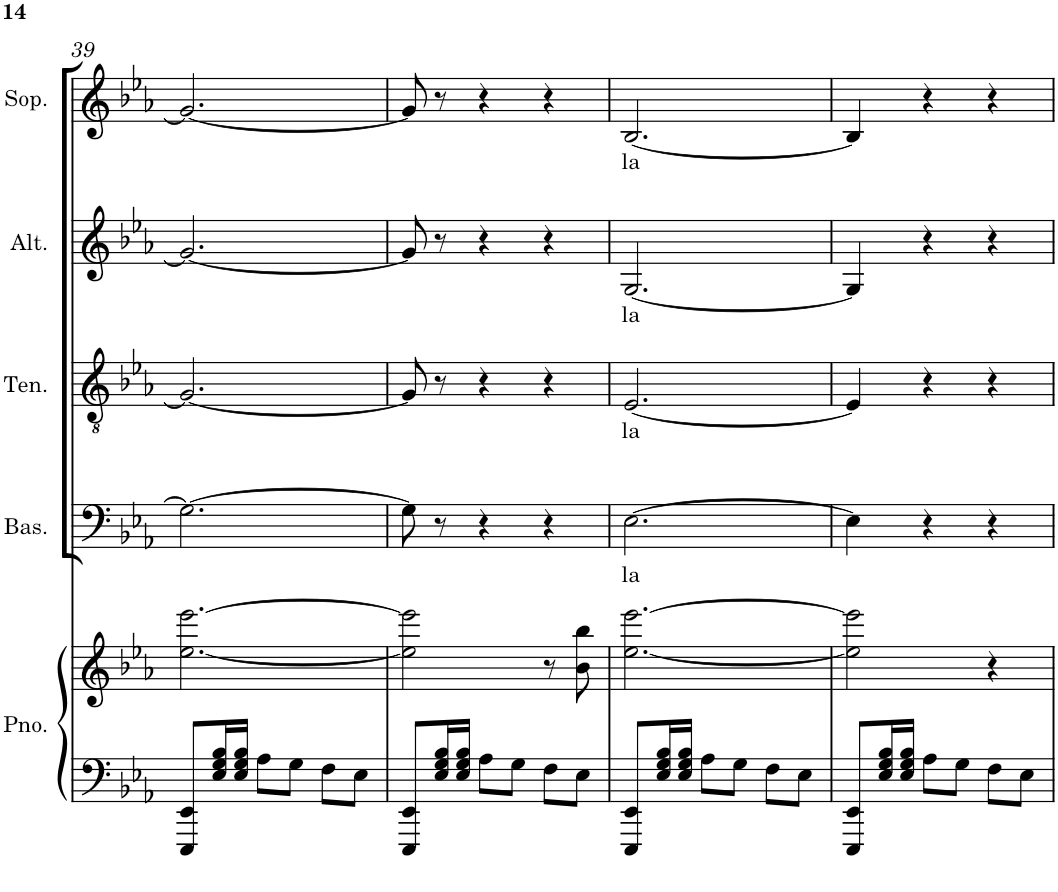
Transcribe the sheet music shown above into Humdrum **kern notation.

**kern	**kern	**kern	**text	**kern	**text	**kern	**text	**kern	**text
*part5	*part5	*part4	*part4	*part3	*part3	*part2	*part2	*part1	*part1
*staff6	*staff5	*staff4	*staff4	*staff3	*staff3	*staff2	*staff2	*staff1	*staff1
*I"Piano	*	*I"Bass	*	*I"Tenor	*	*I"Alto	*	*I"Soprano	*
*I'Pno.	*	*I'Bas.	*	*I'Ten.	*	*I'Alt.	*	*I'Sop.	*
!!LO:PB:g=z
*clefF4	*clefG2	*clefF4	*	*clefGv2	*	*clefG2	*	*clefG2	*
*k[b-e-a-]	*k[b-e-a-]	*k[b-e-a-]	*	*k[b-e-a-]	*	*k[b-e-a-]	*	*k[b-e-a-]	*
*E-:	*E-:	*E-:	*	*E-:	*	*E-:	*	*E-:	*
*M3/4	*M3/4	*M3/4	*	*M3/4	*	*M3/4	*	*M3/4	*
=39	=39	=39	=39	=39	=39	=39	=39	=39	=39
8EEE-/ 8EE-/L	[2.ee-\ [2.eee-\	2.G\_	.	2.G/_	.	2.g/_	.	2.g/_	.
16E-/ 16G/ 16B-/L	.	.	.	.	.	.	.	.	.
16E-/ 16G/ 16B-/JJ	.	.	.	.	.	.	.	.	.
8A-\L	.	.	.	.	.	.	.	.	.
8G\J	.	.	.	.	.	.	.	.	.
8F\L	.	.	.	.	.	.	.	.	.
8E-\J	.	.	.	.	.	.	.	.	.
=40	=40	=40	=40	=40	=40	=40	=40	=40	=40
8EEE-/ 8EE-/L	2ee-\] 2eee-\]	8G\]	.	8G/]	.	8g/]	.	8g/]	.
16E-/ 16G/ 16B-/L	.	8r	.	8r	.	8r	.	8r	.
16E-/ 16G/ 16B-/JJ	.	.	.	.	.	.	.	.	.
8A-\L	.	4r	.	4r	.	4r	.	4r	.
8G\J	.	.	.	.	.	.	.	.	.
8F\L	8r	4r	.	4r	.	4r	.	4r	.
8E-\J	8b-\ 8bb-\	.	.	.	.	.	.	.	.
=41	=41	=41	=41	=41	=41	=41	=41	=41	=41
!	!	!	!LO:LY:b	!	!LO:LY:b	!	!LO:LY:b	!	!LO:LY:b
8EEE-/ 8EE-/L	[2.ee-\ [2.eee-\	[2.E-\	la	[2.E-/	la	[2.G/	la	[2.B-/	la
16E-/ 16G/ 16B-/L	.	.	.	.	.	.	.	.	.
16E-/ 16G/ 16B-/JJ	.	.	.	.	.	.	.	.	.
8A-\L	.	.	.	.	.	.	.	.	.
8G\J	.	.	.	.	.	.	.	.	.
8F\L	.	.	.	.	.	.	.	.	.
8E-\J	.	.	.	.	.	.	.	.	.
=42	=42	=42	=42	=42	=42	=42	=42	=42	=42
8EEE-/ 8EE-/L	2ee-\] 2eee-\]	4E-\]	.	4E-/]	.	4G/]	.	4B-/]	.
16E-/ 16G/ 16B-/L	.	.	.	.	.	.	.	.	.
16E-/ 16G/ 16B-/JJ	.	.	.	.	.	.	.	.	.
8A-\L	.	4r	.	4r	.	4r	.	4r	.
8G\J	.	.	.	.	.	.	.	.	.
8F\L	4r	4r	.	4r	.	4r	.	4r	.
8E-\J	.	.	.	.	.	.	.	.	.
=	=	=	=	=	=	=	=	=	=
*-	*-	*-	*-	*-	*-	*-	*-	*-	*-
